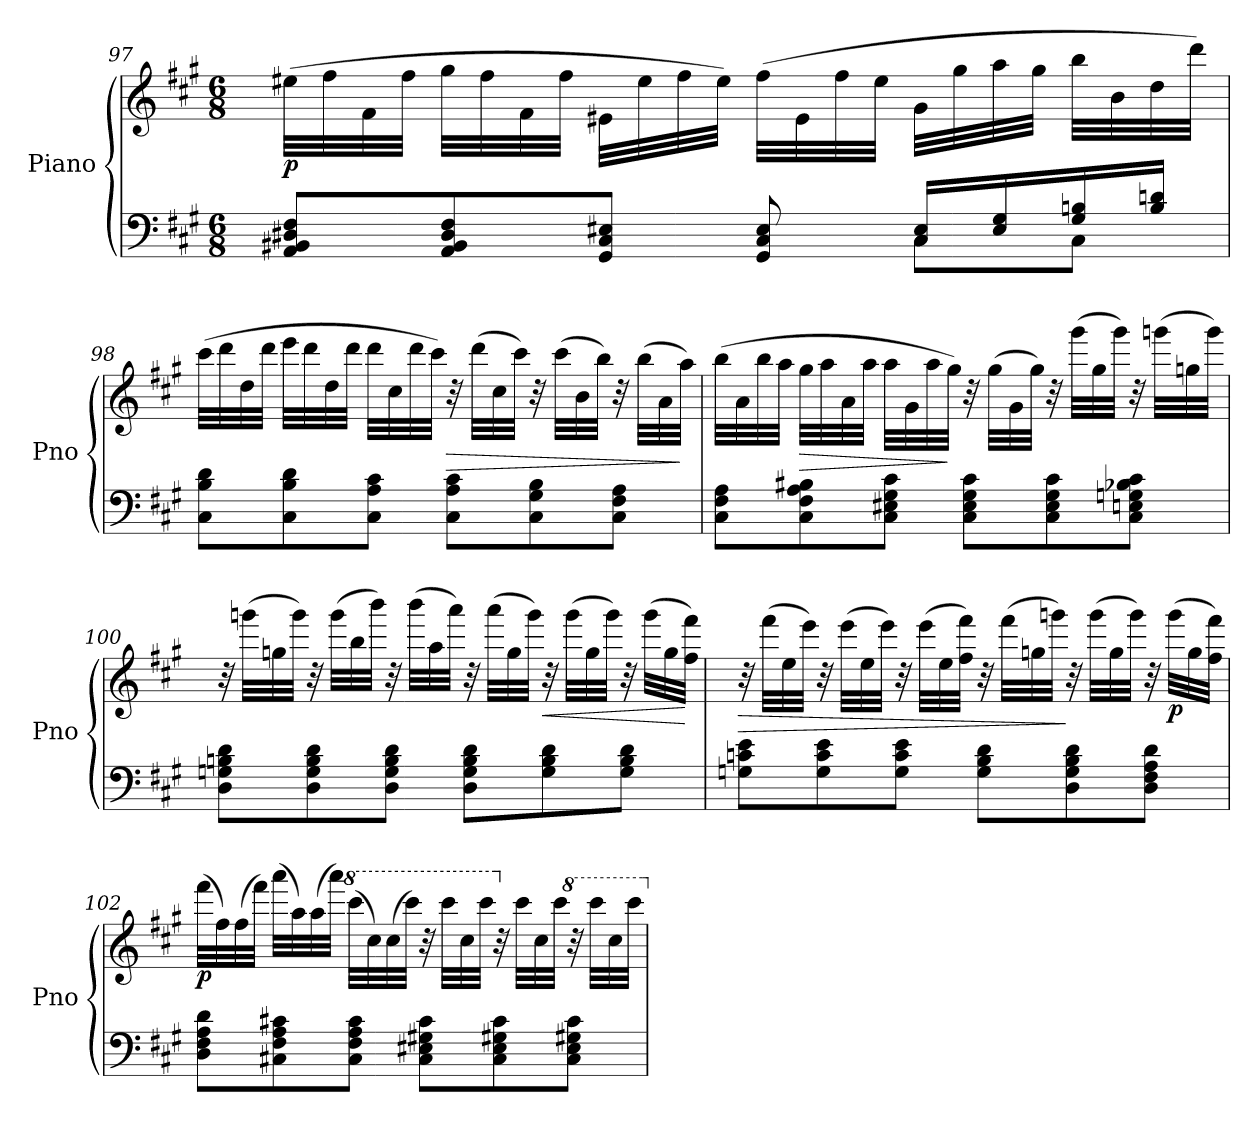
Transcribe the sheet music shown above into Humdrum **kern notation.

**kern	**kern	**dynam
*part1	*part1	*part1
*staff2	*staff1	*staff1/2
*I"Piano	*	*
*I'Pno	*	*
!!LO:LB:g=z
*clefF4	*clefG2	*
*k[f#c#g#]	*k[f#c#g#]	*
*M6/8	*M6/8	*
=97	=97	=97
*^	*	*
!	!	!	!LO:DY:b
8AA/ 8BB#X/ 8D#X/ 8F#/L	2ryy	(32ee#X\LLL	p
.	.	32ff#\	.
.	.	32f#\	.
.	.	32ff#\JJJ	.
8AA/ 8BB#/ 8D#/ 8F#/	.	32gg#\LLL	.
.	.	32ff#\	.
.	.	32f#\	.
.	.	32ff#\JJJ	.
8GG#/ 8C#/ 8E#X/J	.	32e#X\LLL	.
.	.	32ee#\	.
.	.	32ff#\	.
.	.	32ee#\JJJ)	.
8GG#/ 8C#/ 8E#/	.	(32ff#\LLL	.
.	.	32e#\	.
.	.	32ff#\	.
.	.	32ee#\JJJ	.
!	!	!	!LO:DY:b
16C#/ 16E#/LL	8C#\L	32g#\LLL	other-dynamics
.	.	32gg#\	.
16E#/ 16G#/	.	32aa\	.
.	.	32gg#\JJJ	.
16G#/ 16Bn/	8C#\J	32bb\LLL	.
.	.	32b\	.
16B/ 16dn/JJ	.	32dd\	.
.	.	32ddd\JJJ)	.
*v	*v	*	*
=98	=98	=98
!	!	!LO:DY:b
8C#\ 8B\ 8d\L	(32ccc#\LLL	other-dynamics
.	32ddd\	.
.	32dd\	.
.	32ddd\JJJ	.
8C#\ 8B\ 8d\	32eee\LLL	.
.	32ddd\	.
.	32dd\	.
.	32ddd\JJJ	.
8C#\ 8A\ 8c#\J	32ddd\LLL	.
.	32cc#\	.
.	32ddd\	.
.	32ccc#\JJJ)	.
!	!	!LO:HP:b
8C#\ 8A\ 8c#\L	32r	>
.	(32ddd\LLL	.
.	32cc#\	.
.	32ccc#\JJJ)	.
8C#\ 8G#\ 8B\	32r	.
.	(32ccc#\LLL	.
.	32b\	.
.	32bb\JJJ)	.
8C#\ 8F#\ 8A\J	32r	.
.	(32bb\LLL	.
.	32a\	.
.	32aa\JJJ)	]
!!LO:PB:g=z
=99	=99	=99
!	!	!LO:DY:b
8C#\ 8F#\ 8A\L	(32bb\LLL	other-dynamics
.	32a\	.
.	32bb\	.
.	32aa\JJJ	.
!	!	!LO:HP:b
8C#\ 8F#\ 8A\ 8B#X\	32gg#\LLL	>
.	32aa\	.
.	32a\	.
.	32aa\JJJ	.
8C#\ 8E#X\ 8G#\ 8c#\J	32aa\LLL	.
.	32g#\	.
.	32aa\	.
.	32gg#\JJJ)	]
8C#\ 8E#\ 8G#\ 8c#\L	32r	.
!	!	!LO:DY:b
.	(32gg#\LLL	other-dynamics
.	32g#\	.
.	32gg#\JJJ)	.
8C#\ 8E#\ 8G#\ 8c#\	32r	.
.	(32ggg#\LLL	.
.	32gg#\	.
.	32ggg#\JJJ)	.
8C#\ 8En\ 8Gn\ 8B-X\ 8c#\J	32r	.
.	(32gggn\LLL	.
.	32ggn\	.
.	32ggg\JJJ)	.
!!LO:LB:g=z
=100	=100	=100
8D\ 8Gn\ 8Bn\ 8d\L	32r	.
.	(32gggn\LLL	.
.	32ggn\	.
.	32ggg\JJJ)	.
8D\ 8G\ 8B\ 8d\	32r	.
.	(32ggg\LLL	.
.	32bb\	.
.	32bbb\JJJ)	.
8D\ 8G\ 8B\ 8d\J	32r	.
.	(32bbb\LLL	.
.	32aa\	.
.	32aaa\JJJ)	.
8D\ 8G\ 8B\ 8d\L	32r	.
.	(32aaa\LLL	.
.	32gg\	.
.	32ggg\JJJ)	.
!	!	!LO:HP:b
8G\ 8B\ 8d\	32r	<
.	(32ggg\LLL	.
.	32gg\	.
.	32ggg\JJJ)	.
8G\ 8B\ 8d\J	32r	.
.	(32ggg\LLL	.
.	32gg\	.
.	32ff#\ 32fff#\JJJ)	[
!!LO:LB:g=z
=101	=101	=101
!	!	!LO:HP:b
8Gn\ 8cn\ 8e\L	32r	>
.	(32fff#\LLL	.
.	32ee\	.
.	32eee\JJJ)	.
8G\ 8c\ 8e\	32r	.
.	(32eee\LLL	.
.	32ee\	.
.	32eee\JJJ)	.
8G\ 8c\ 8e\J	32r	.
.	(32eee\LLL	.
.	32ee\	.
.	32ff#\ 32fff#\JJJ)	.
8G\ 8B\ 8d\L	32r	.
.	(32fff#\LLL	.
.	32ggn\	.
.	32gggn\JJJ)	.
8D\ 8G\ 8B\ 8d\	32r	]
!	!	!LO:DY:b
.	(32ggg\LLL	other-dynamics
.	32gg\	.
.	32ggg\JJJ)	.
8D\ 8F#\ 8A\ 8d\J	32r	.
!	!	!LO:DY:b
.	(32ggg\LLL	p
.	32gg\	.
.	32ff#\ 32fff#\JJJ)	.
!!LO:LB:g=z
=102	=102	=102
!	!	!LO:DY:b
8D\ 8F#\ 8A\ 8d\L	(32fff#\LLL	p
.	32ff#\)	.
.	(32ff#\	.
.	32fff#\JJJ)	.
8C#X\ 8F#\ 8A\ 8c#X\	(32aaa\LLL	.
.	32aa\)	.
.	(32aa\	.
.	32aaa\JJJ)	.
*	*8va	*
8C#\ 8F#\ 8A\ 8c#\J	(32cccc#\LLL	.
.	32ccc#\)	.
.	(32ccc#\	.
.	32cccc#\JJJ)	.
8C#\ 8E#X\ 8G#X\ 8c#\L	32r	.
.	32cccc#\LLL	.
.	32ccc#\	.
.	32cccc#\JJJ	.
*	*X8va	*
8C#\ 8E#\ 8G#X\ 8c#\	32r	.
.	32ccc#\LLL	.
.	32cc#\	.
.	32ccc#\JJJ	.
*	*8va	*
8C#\ 8E#\ 8G#X\ 8c#\J	32r	.
.	32cccc#\LLL	.
.	32ccc#\	.
.	32cccc#\JJJ	.
*	*X8va	*
=	=	=
*-	*-	*-
